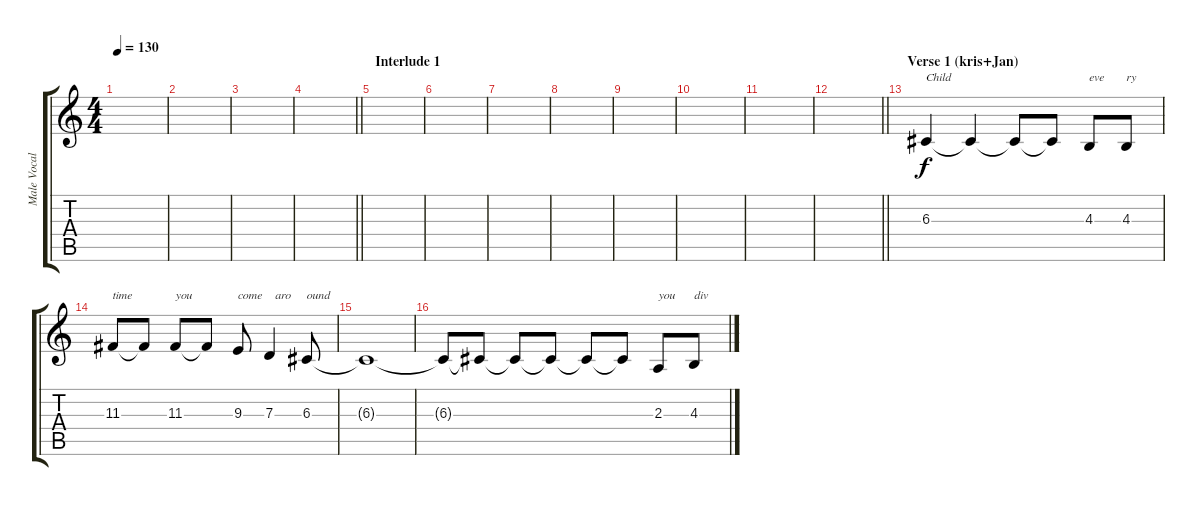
\track ("Male Vocals" "Male Vocal") {instrument lead6voice}
\staff {score tabs}
\tuning (E4 B3 G3 D3 A2 E2) {hide}
\ts (4 4)
\tempo 130
\clef g2
\ks c
|
|
|
\barLineRight lightlight
|
\section ("" "Interlude 1")
|
|
|
|
|
|
|
\barLineRight lightlight
|
\section ("" "Verse 1 (kris+Jan)")
6.3.4{txt "Child"} 6.3{t}.4 6.3{t}.8 6.3{t}.8 4.3.8{txt "eve"} 4.3.8{txt "ry"} |
11.3.8{txt "time"} 11.3{t}.8 11.3.8{txt "you"} 11.3{t}.8 9.3.8{txt "come"} 7.3.4{txt "  aro"} 6.3.8{txt "ound"} |
6.3{t}.1 |
6.3{t}.8 6.3{t}.8 6.3{t}.8 6.3{t}.8 6.3{t}.8 6.3{t}.8 2.3.8{txt "you"} 4.3.8{txt "div"}
